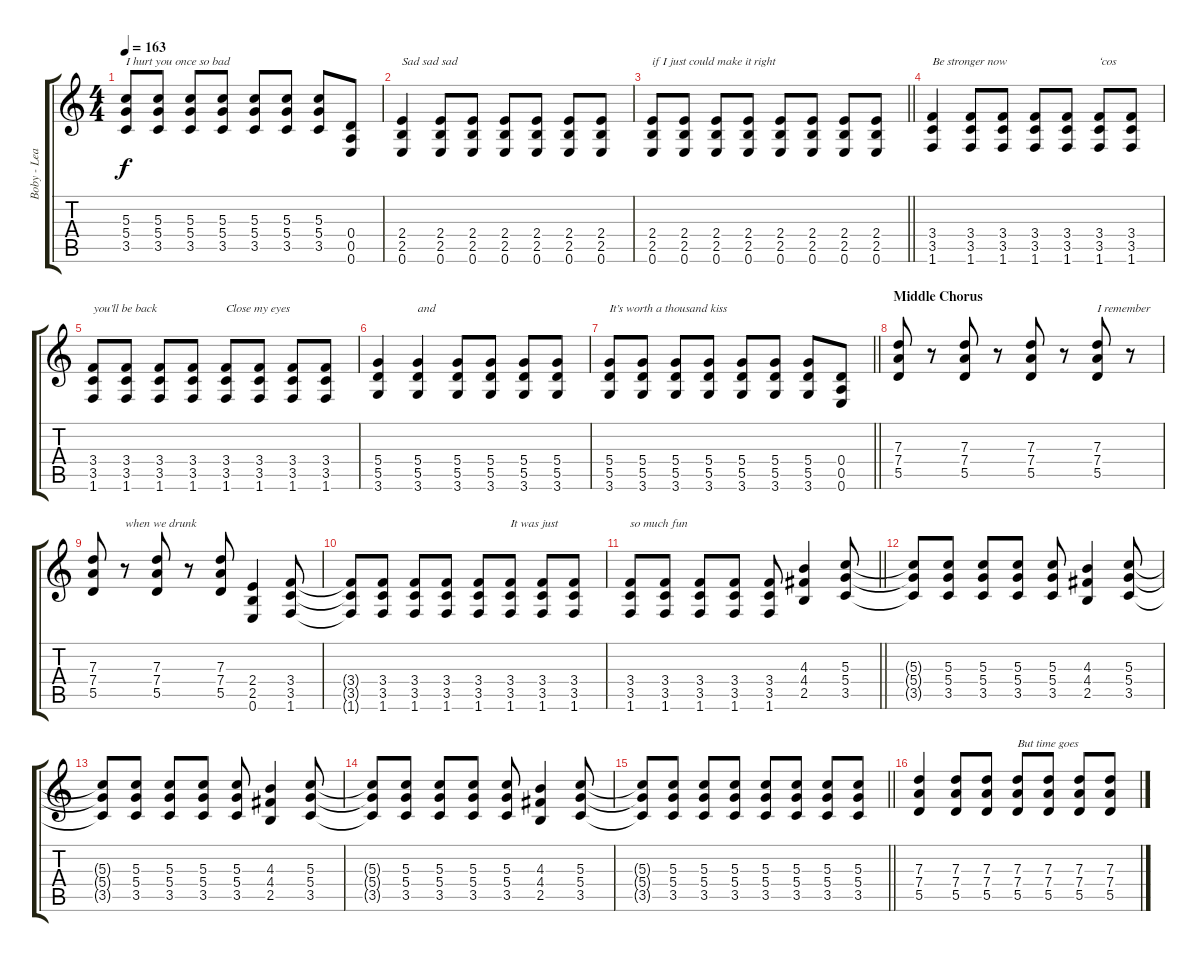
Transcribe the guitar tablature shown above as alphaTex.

\track ("Boby - Lead Guitar" "Boby - Lea") {instrument overdrivenguitar}
\staff {score tabs}
\tuning (E4 B3 G3 D3 A2 E2) {hide}
\ts (4 4)
\tempo 163
\clef g2
\ks c
(5.3 5.4 3.5).8{txt "I hurt you once so bad" dy f} (5.3 5.4 3.5).8 (5.3 5.4 3.5).8 (5.3 5.4 3.5).8 (5.3 5.4 3.5).8 (5.3 5.4 3.5).8 (5.3 5.4 3.5).8 (0.4 0.5 0.6).8 |
(2.4 2.5 0.6).4{txt "Sad sad sad"} (2.4 2.5 0.6).8 (2.4 2.5 0.6).8 (2.4 2.5 0.6).8 (2.4 2.5 0.6).8 (2.4 2.5 0.6).8 (2.4 2.5 0.6).8 |
\barLineRight lightlight
(2.4 2.5 0.6).8{txt "if I just could make it right"} (2.4 2.5 0.6).8 (2.4 2.5 0.6).8 (2.4 2.5 0.6).8 (2.4 2.5 0.6).8 (2.4 2.5 0.6).8 (2.4 2.5 0.6).8 (2.4 2.5 0.6).8 |
(3.4 3.5 1.6).4{txt "Be stronger now"} (3.4 3.5 1.6).8 (3.4 3.5 1.6).8 (3.4 3.5 1.6).8 (3.4 3.5 1.6).8 (3.4 3.5 1.6).8{txt "‘cos"} (3.4 3.5 1.6).8 |
(3.4 3.5 1.6).8{txt "you’ll be back"} (3.4 3.5 1.6).8 (3.4 3.5 1.6).8 (3.4 3.5 1.6).8 (3.4 3.5 1.6).8{txt "Close my eyes"} (3.4 3.5 1.6).8 (3.4 3.5 1.6).8 (3.4 3.5 1.6).8 |
(5.4 5.5 3.6).4 (5.4 5.5 3.6).4{txt "and"} (5.4 5.5 3.6).8 (5.4 5.5 3.6).8 (5.4 5.5 3.6).8 (5.4 5.5 3.6).8 |
\barLineRight lightlight
(5.4 5.5 3.6).8{txt "It’s worth a thousand kiss"} (5.4 5.5 3.6).8 (5.4 5.5 3.6).8 (5.4 5.5 3.6).8 (5.4 5.5 3.6).8 (5.4 5.5 3.6).8 (5.4 5.5 3.6).8 (0.4 0.5 0.6).8 |
\section ("" "Middle Chorus")
(7.3 7.4 5.5).8 r.8 (7.3 7.4 5.5).8 r.8 (7.3 7.4 5.5).8 r.8 (7.3 7.4 5.5).8{txt "I remember"} r.8 |
(7.3 7.4 5.5).8 r.8{txt "when we drunk"} (7.3 7.4 5.5).8 r.8 (7.3 7.4 5.5).8 (2.4 2.5 0.6).4 (3.4 3.5 1.6).8 |
(3.4{t} 3.5{t} 1.6{t}).8 (3.4 3.5 1.6).8 (3.4 3.5 1.6).8 (3.4 3.5 1.6).8 (3.4 3.5 1.6).8 (3.4 3.5 1.6).8{txt "It was just"} (3.4 3.5 1.6).8 (3.4 3.5 1.6).8 |
\barLineRight lightlight
(3.4 3.5 1.6).8{txt "so much fun"} (3.4 3.5 1.6).8 (3.4 3.5 1.6).8 (3.4 3.5 1.6).8 (3.4 3.5 1.6).8 (4.3 4.4 2.5).4 (5.3 5.4 3.5).8 |
(5.3{t} 5.4{t} 3.5{t}).8 (5.3 5.4 3.5).8 (5.3 5.4 3.5).8 (5.3 5.4 3.5).8 (5.3 5.4 3.5).8 (4.3 4.4 2.5).4 (5.3 5.4 3.5).8 |
(5.3{t} 5.4{t} 3.5{t}).8 (5.3 5.4 3.5).8 (5.3 5.4 3.5).8 (5.3 5.4 3.5).8 (5.3 5.4 3.5).8 (4.3 4.4 2.5).4 (5.3 5.4 3.5).8 |
(5.3{t} 5.4{t} 3.5{t}).8 (5.3 5.4 3.5).8 (5.3 5.4 3.5).8 (5.3 5.4 3.5).8 (5.3 5.4 3.5).8 (4.3 4.4 2.5).4 (5.3 5.4 3.5).8 |
\barLineRight lightlight
(5.3{t} 5.4{t} 3.5{t}).8 (5.3 5.4 3.5).8 (5.3 5.4 3.5).8 (5.3 5.4 3.5).8 (5.3 5.4 3.5).8 (5.3 5.4 3.5).8 (5.3 5.4 3.5).8 (5.3 5.4 3.5).8 |
(7.3 7.4 5.5).4 (7.3 7.4 5.5).8 (7.3 7.4 5.5).8 (7.3 7.4 5.5).8{txt "But time goes"} (7.3 7.4 5.5).8 (7.3 7.4 5.5).8 (7.3 7.4 5.5).8
